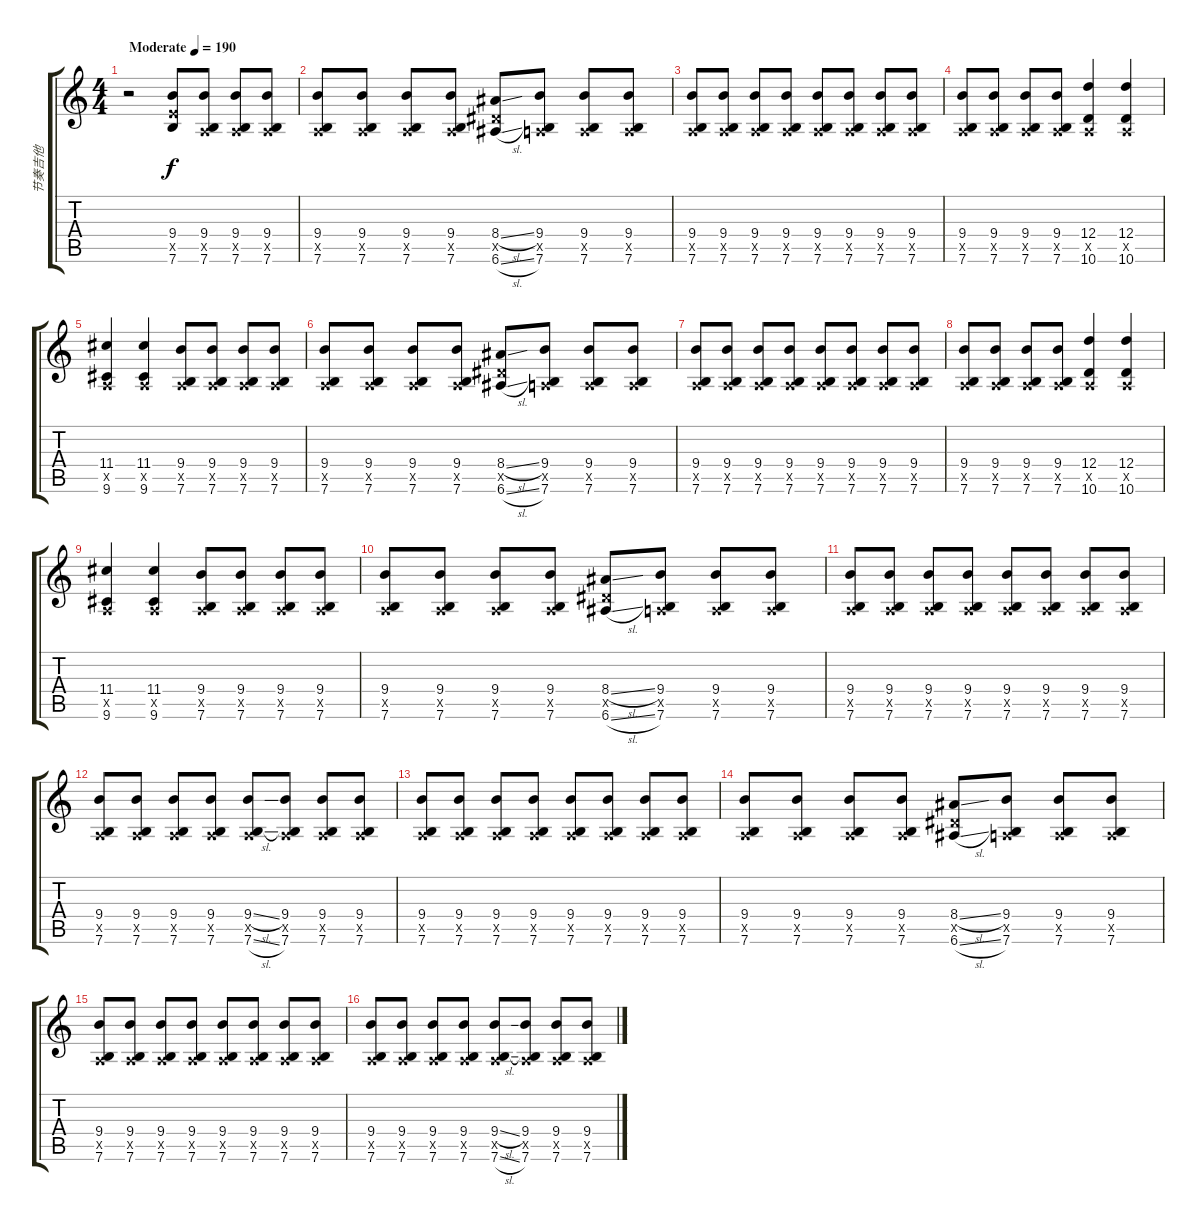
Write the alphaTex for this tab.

\track ("节奏吉他" "节奏吉他") {instrument distortionguitar}
\staff {score tabs}
\tuning (E4 B3 G3 D3 A2 E2) {hide}
\ts (4 4)
\tempo (190 "Moderate")
\clef g2
\ks c
r.2{dy f instrument distortionguitar} (9.4 7.5{x} 7.6).8 (9.4 0.5{x} 7.6).8 (9.4 0.5{x} 7.6).8 (9.4 0.5{x} 7.6).8 |
(9.4 0.5{x} 7.6).8 (9.4 0.5{x} 7.6).8 (9.4 0.5{x} 7.6).8 (9.4 0.5{x} 7.6).8 (8.4{sl} 6.5{x} 6.6{sl}).8 (9.4 0.5{x} 7.6).8 (9.4 0.5{x} 7.6).8 (9.4 0.5{x} 7.6).8 |
(9.4 0.5{x} 7.6).8 (9.4 0.5{x} 7.6).8 (9.4 0.5{x} 7.6).8 (9.4 0.5{x} 7.6).8 (9.4 0.5{x} 7.6).8 (9.4 0.5{x} 7.6).8 (9.4 0.5{x} 7.6).8 (9.4 0.5{x} 7.6).8 |
(9.4 0.5{x} 7.6).8 (9.4 0.5{x} 7.6).8 (9.4 0.5{x} 7.6).8 (9.4 0.5{x} 7.6).8 (12.4 0.5{x} 10.6).4 (12.4 0.5{x} 10.6).4 |
(11.4 0.5{x} 9.6).4 (11.4 0.5{x} 9.6).4 (9.4 0.5{x} 7.6).8 (9.4 0.5{x} 7.6).8 (9.4 0.5{x} 7.6).8 (9.4 0.5{x} 7.6).8 |
(9.4 0.5{x} 7.6).8 (9.4 0.5{x} 7.6).8 (9.4 0.5{x} 7.6).8 (9.4 0.5{x} 7.6).8 (8.4{sl} 6.5{x} 6.6{sl}).8 (9.4 0.5{x} 7.6).8 (9.4 0.5{x} 7.6).8 (9.4 0.5{x} 7.6).8 |
(9.4 0.5{x} 7.6).8 (9.4 0.5{x} 7.6).8 (9.4 0.5{x} 7.6).8 (9.4 0.5{x} 7.6).8 (9.4 0.5{x} 7.6).8 (9.4 0.5{x} 7.6).8 (9.4 0.5{x} 7.6).8 (9.4 0.5{x} 7.6).8 |
(9.4 0.5{x} 7.6).8 (9.4 0.5{x} 7.6).8 (9.4 0.5{x} 7.6).8 (9.4 0.5{x} 7.6).8 (12.4 0.5{x} 10.6).4 (12.4 0.5{x} 10.6).4 |
(11.4 0.5{x} 9.6).4 (11.4 0.5{x} 9.6).4 (9.4 0.5{x} 7.6).8 (9.4 0.5{x} 7.6).8 (9.4 0.5{x} 7.6).8 (9.4 0.5{x} 7.6).8 |
(9.4 0.5{x} 7.6).8 (9.4 0.5{x} 7.6).8 (9.4 0.5{x} 7.6).8 (9.4 0.5{x} 7.6).8 (8.4{sl} 6.5{x} 6.6{sl}).8 (9.4 0.5{x} 7.6).8 (9.4 0.5{x} 7.6).8 (9.4 0.5{x} 7.6).8 |
(9.4 0.5{x} 7.6).8 (9.4 0.5{x} 7.6).8 (9.4 0.5{x} 7.6).8 (9.4 0.5{x} 7.6).8 (9.4 0.5{x} 7.6).8 (9.4 0.5{x} 7.6).8 (9.4 0.5{x} 7.6).8 (9.4 0.5{x} 7.6).8 |
(9.4 0.5{x} 7.6).8 (9.4 0.5{x} 7.6).8 (9.4 0.5{x} 7.6).8 (9.4 0.5{x} 7.6).8 (9.4{sl} 0.5{x} 7.6{sl}).8 (9.4 0.5{x} 7.6).8 (9.4 0.5{x} 7.6).8 (9.4 0.5{x} 7.6).8 |
(9.4 0.5{x} 7.6).8 (9.4 0.5{x} 7.6).8 (9.4 0.5{x} 7.6).8 (9.4 0.5{x} 7.6).8 (9.4 0.5{x} 7.6).8 (9.4 0.5{x} 7.6).8 (9.4 0.5{x} 7.6).8 (9.4 0.5{x} 7.6).8 |
(9.4 0.5{x} 7.6).8 (9.4 0.5{x} 7.6).8 (9.4 0.5{x} 7.6).8 (9.4 0.5{x} 7.6).8 (8.4{sl} 6.5{x} 6.6{sl}).8 (9.4 0.5{x} 7.6).8 (9.4 0.5{x} 7.6).8 (9.4 0.5{x} 7.6).8 |
(9.4 0.5{x} 7.6).8 (9.4 0.5{x} 7.6).8 (9.4 0.5{x} 7.6).8 (9.4 0.5{x} 7.6).8 (9.4 0.5{x} 7.6).8 (9.4 0.5{x} 7.6).8 (9.4 0.5{x} 7.6).8 (9.4 0.5{x} 7.6).8 |
(9.4 0.5{x} 7.6).8 (9.4 0.5{x} 7.6).8 (9.4 0.5{x} 7.6).8 (9.4 0.5{x} 7.6).8 (9.4{sl} 0.5{x} 7.6{sl}).8 (9.4 0.5{x} 7.6).8 (9.4 0.5{x} 7.6).8 (9.4 0.5{x} 7.6).8
